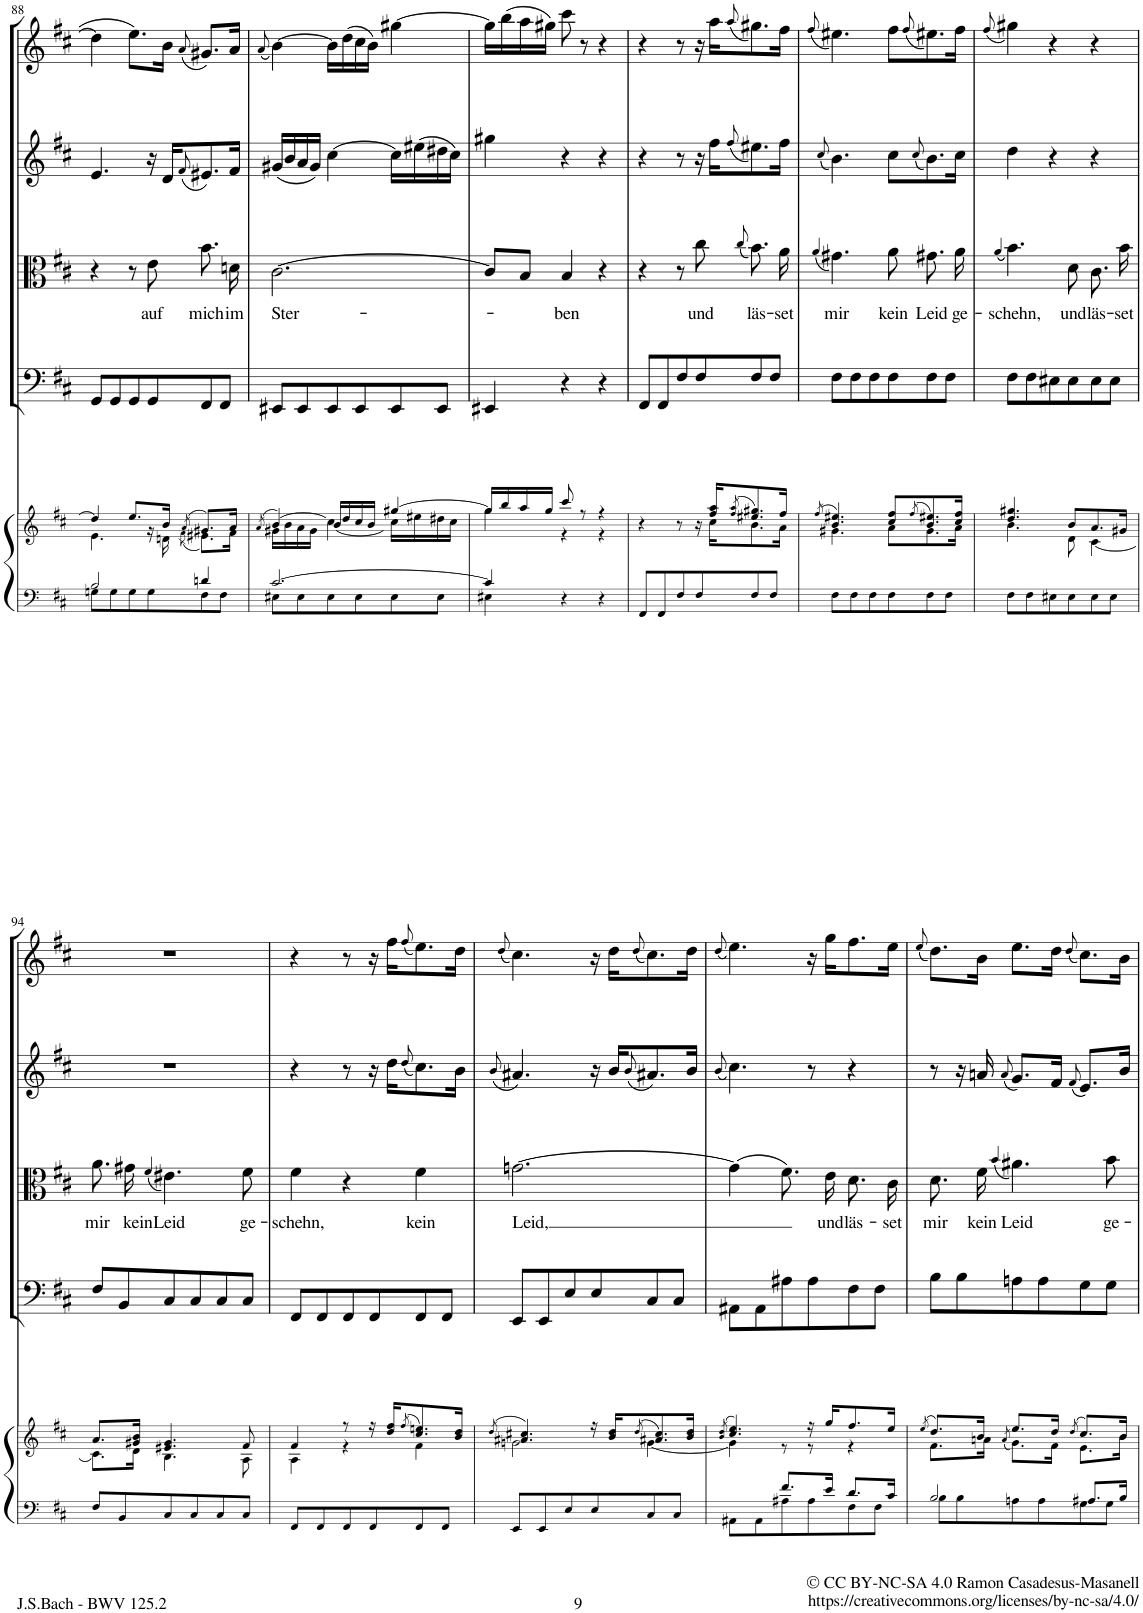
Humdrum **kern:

**kern	**kern	**kern	**kern	**text	**kern	**kern
*part5	*part5	*part4	*part3	*part3	*part2	*part1
*staff6	*staff5	*staff4	*staff3	*staff3	*staff2	*staff1
*I"Piano reduction	*	*I"Continuo	*I"Alto	*	*I"Oboe d'amore	*I"Flauto traverso
*I'Pno	*	*	*	*	*I'Ob	*I'Fl
!!LO:PB:g=z
*clefF4	*clefG2	*clefF4	*clefC3	*	*clefG2	*clefG2
*k[f#c#]	*k[f#c#]	*k[f#c#]	*k[f#c#]	*	*k[f#c#]	*k[f#c#]
*M3/4	*M3/4	*M3/4	*M3/4	*	*M3/4	*M3/4
=88	=88	=88	=88	=88	=88	=88
*^	*^	*	*	*	*	*
2B/	8Gn\L	4dd#/]	4.e\	8GG/L	4r	.	4.e/	4dd#\]
.	8G\	.	.	8GG/	.	.	.	.
.	8G\	8.ee/L	.	8GG/	8r	.	.	8.ee\L
!	!	!	!	!	!	!LO:LY:b	!	!
.	8G\	.	16r	8GG/	8e\	auf	16r	.
.	.	16b/Jk	16dn\	.	.	.	16d/KL	16b\Jk
.	.	(>8qa/	(<8qf#\	.	.	.	(8qf#/	(8qa/
!	!	!	!	!	!	!LO:LY:b	!	!
4dn/	8F#\	8.g#X/L)	8.e#X\L)	8FF#/	8.b\	mich	8.e#X/)	8.g#X/L)
.	8F#\J	.	.	8FF#/J	.	.	.	.
!	!	!	!	!	!	!LO:LY:b	!	!
.	.	16a/Jk	16f#\Jk	.	16dn\	im	16f#/Jk	16a/Jk
=89	=89	=89	=89	=89	=89	=89	=89	=89
.	.	(>8qa/	.	.	.	.	.	(8qa/
!	!	!	!	!	!	!LO:LY:b	!	!
[2.c#/	8E#X\L	[4b/)	16g#X\LL	8EE#X/L	[2.c#\	Ster-	(16g#X/LL	[4b\)
.	.	.	16b\	.	.	.	16b/	.
.	8E#\	.	16a\	8EE#/	.	.	16a/	.
.	.	.	16g#\JJ	.	.	.	16g#/JJ)	.
.	8E#\	16b/LL]	[4cc#\	8EE#/	.	.	[4cc#\	16b\LL]
.	.	16dd/	.	.	.	.	.	(16dd\
.	8E#\	16cc#/	.	8EE#/	.	.	.	16cc#\
.	.	16b/JJ	.	.	.	.	.	16b\JJ)
.	8E#\	[4gg#X/	16cc#\LL]	8EE#/	.	.	16cc#\LL]	[4gg#X\
.	.	.	16ee#X\	.	.	.	(16ee#X\	.
.	8E#\J	.	16dd#X\	8EE#/J	.	.	16dd#X\	.
.	.	.	16cc#\JJ	.	.	.	16cc#\JJ)	.
=90	=90	=90	=90	=90	=90	=90	=90	=90
4c#/]	4E#X\	16gg#/LL]	4gg#X\	4EE#X/	8c#/L]	.	4gg#X\	16gg#\LL]
.	.	16bb/	.	.	.	.	.	(16bb\
.	.	16aa/	.	.	8B/J	.	.	16aa\
.	.	16gg#/JJ	.	.	.	.	.	16gg#X\JJ)
!	!	!	!	!	!	!LO:LY:b	!	!
4r	4ryy	8ccc#/	4r	4r	4B/	-ben	4r	8ccc#\
.	.	8r	.	.	.	.	.	8r
4r	4ryy	4r	4r	4r	4r	.	4r	4r
*v	*v	*	*	*	*	*	*	*
=91	=91	=91	=91	=91	=91	=91	=91
8FF#/L	4r	4ryy	8FF#/L	4r	.	4r	4r
8FF#/	.	.	8FF#/	.	.	.	.
8F#/	8r	8ryy	8F#/	8r	.	8r	8r
!	!	!	!	!	!LO:LY:b	!	!
8F#/	16r	16ryy	8F#/	8cc#\	und	16r	16r
.	16ff#/ 16aa/KL	16cc#\KL	.	.	.	16ff#\KL	16aa\KL
.	(>8qff#/ 8qaa/	.	.	(8qcc#/	.	(8qff#/	(8qaa/
!	!	!	!	!	!LO:LY:b	!	!
8F#/	8.ee#X/ 8.gg#X/)	8.b\	8F#/	8.b\)	läs-	8.ee#X\)	8.gg#X\)
8F#/J	.	.	8F#/J	.	.	.	.
!	!	!	!	!	!LO:LY:b	!	!
.	16ff#/Jk	16a\Jk	.	16a\	-set	16ff#\Jk	16ff#\Jk
=92	=92	=92	=92	=92	=92	=92	=92
.	(>8qff#/	.	.	(4qa/	.	(8qcc#/	(8qff#/
!	!	!	!	!	!LO:LY:b	!	!
8F#\L	4.b/ 4.ee#X/)	4.g#X\	8F#\L	4.g#X\)	mir	4.b\)	4.ee#X\)
8F#\	.	.	8F#\	.	.	.	.
8F#\	.	.	8F#\	.	.	.	.
!	!	!	!	!	!LO:LY:b	!	!
8F#\	8cc#/ 8ff#/L	8a\L	8F#\	8a\	kein	8cc#\L	8ff#\L
.	(>8qff#/	.	.	.	.	(8qcc#/	(8qff#/
!	!	!	!	!	!LO:LY:b	!	!
8F#\	8.b/ 8.ee#X/)	8.g#\	8F#\	8.g#X\	Leid	8.b\)	8.ee#X\)
8F#\J	.	.	8F#\J	.	.	.	.
!	!	!	!	!	!LO:LY:b	!	!
.	16cc#/ 16ff#/Jk	16a\Jk	.	16a\	ge-	16cc#\Jk	16ff#\Jk
=93	=93	=93	=93	=93	=93	=93	=93
.	.	.	.	(4qa/	.	.	(8qff#/
!	!	!	!	!	!LO:LY:b	!	!
8F#\L	4.dd/ 4.gg#X/	4.b\	8F#\L	4.b\)	-schehn,	4dd\	4gg#X\)
8F#\	.	.	8F#\	.	.	.	.
8E#X\	.	.	8E#X\	.	.	4r	4r
!	!	!	!	!	!LO:LY:b	!	!
8E#\	8b/L	8d\	8E#\	8d\	und	.	.
!	!	!	!	!	!LO:LY:b	!	!
8E#\	8.a/	[4c#\	8E#\	8.c#\	läs-	4r	4r
8E#\J	.	.	8E#\J	.	.	.	.
!	!	!	!	!	!LO:LY:b	!	!
.	16g#X/Jk	.	.	16b\	-set	.	.
!!LO:LB:g=z
=94	=94	=94	=94	=94	=94	=94	=94
!	!	!	!	!	!LO:LY:b	!	!
8F#/L	8.a/L	8.c#\L]	8F#/L	8.a\	mir	2.r	2.r
8BB/	.	.	8BB/	.	.	.	.
!	!	!	!	!	!LO:LY:b	!	!
.	16g#X/ 16b/Jk	16d\Jk	.	16g#X\	kein	.	.
.	.	.	.	(4qf#/	.	.	.
!	!	!	!	!	!LO:LY:b	!	!
8C#/	4.e#X/ 4.g#/	4.B\	8C#/	4.e#X\)	Leid	.	.
8C#/	.	.	8C#/	.	.	.	.
8C#/	.	.	8C#/	.	.	.	.
!	!	!	!	!	!LO:LY:b	!	!
8C#/J	8f#/	8A\	8C#/J	8f#\	ge-	.	.
=95	=95	=95	=95	=95	=95	=95	=95
!	!	!	!	!	!LO:LY:b	!	!
8FF#/L	4f#/	4A\	8FF#/L	4f#\	-schehn,	4r	4r
8FF#/	.	.	8FF#/	.	.	.	.
8FF#/	8r	4r	8FF#/	4r	.	8r	8r
8FF#/	16r	.	8FF#/	.	.	16r	16r
.	16dd/ 16ff#/KL	.	.	.	.	16dd\KL	16ff#\KL
.	(>8qff#/	.	.	.	.	(8qdd/	(8qff#/
!	!	!	!	!	!LO:LY:b	!	!
8FF#/	8.cc#/ 8.een/)	4f#\	8FF#/	4f#\	kein	8.cc#\)	8.ee\)
8FF#/J	.	.	8FF#/J	.	.	.	.
.	16b/ 16dd/Jk	.	.	.	.	16b\Jk	16dd\Jk
=96	=96	=96	=96	=96	=96	=96	=96
.	(>8qdd/	.	.	.	.	(8qb/	(8qdd/
!	!	!	!	!	!LO:LY:b	!	!
8EE/L	4.a#X/ 4.cc#X/)	2gn\	8EE/L	[2.gn\	Leid,	4.a#X/)	4.cc#\)
8EE/	.	.	8EE/	.	.	.	.
8E/	.	.	8E/	.	.	.	.
8E/	16r	.	8E/	.	.	16r	16r
.	16b/ 16dd/KL	.	.	.	.	16b/KL	16dd\KL
.	(>8qdd/	.	.	.	.	(8qb/	(8qdd/
8C#/	8.a#X/ 8.cc#/)	[4g\	8C#/	.	.	8.a#X/)	8.cc#\)
8C#/J	.	.	8C#/J	.	.	.	.
.	16b/ 16dd/Jk	.	.	.	.	16b/Jk	16dd\Jk
=97	=97	=97	=97	=97	=97	=97	=97
.	(>8qb/ 8qdd/	.	.	.	.	(8qb/	(8qdd/
*^	*	*	*	*	*	*	*
4ryy	8AA#X\L	4.cc#/ 4.ee/)	4g\]	8AA#X\L	(4g\]	.	4.cc#\)	4.ee\)
.	8AA#\	.	.	8AA#\	.	.	.	.
8.f#/L	8A#X\	.	8r	8A#X\	8.f#\)	.	.	.
.	8A#\	16r	8r	8A#\	.	.	8r	16r
!	!	!	!	!	!	!LO:LY:b	!	!
16e/Jk	.	16gg/KL	.	.	16e\	und	.	16gg\KL
!	!	!	!	!	!	!LO:LY:b	!	!
8.d/L	8F#\	8.ff#/	4r	8F#\	8.d\	läs-	4r	8.ff#\
.	8F#\J	.	.	8F#\J	.	.	.	.
!	!	!	!	!	!	!LO:LY:b	!	!
16c#/Jk	.	16ee/Jk	.	.	16c#\	-set	.	16ee\Jk
=98	=98	=98	=98	=98	=98	=98	=98	=98
.	.	(8qee/	.	.	.	.	.	(8qee/
!	!	!	!	!	!	!LO:LY:b	!	!
2B/	8B\L	8.dd/L)	8.f#\L	8B\L	8.d\	mir	8r	8.dd\L)
.	8B\	.	.	8B\	.	.	16r	.
!	!	!	!	!	!	!LO:LY:b	!	!
.	.	16b/Jk	16an\Jk	.	16f#\	kein	16an/	16b\Jk
.	.	.	(8qa/	.	(4qb/	.	(8qa/	.
!	!	!	!	!	!	!LO:LY:b	!	!
.	8An\	8.ee/L	8.g\L)	8An\	4.a#X\)	Leid	8.g/L)	8.ee\L
.	8A\	.	.	8A\	.	.	.	.
.	.	16dd/Jk	16f#\Jk	.	.	.	16f#/Jk	16dd\Jk
.	.	(8qdd/	.	.	.	.	(8qf#/	(8qdd/
8.A#X/L	8G\	8.cc#/L)	8.e\L	8G\	.	.	8.e/L)	8.cc#\L)
!	!	!	!	!	!	!LO:LY:b	!	!
.	8G\J	.	.	8G\J	8b\	ge-	.	.
16B/Jk	.	16b/Jk	16b\Jk	.	.	.	16b/Jk	16b\Jk
*v	*v	*	*	*	*	*	*	*
*	*v	*v	*	*	*	*	*
=	=	=	=	=	=	=
*-	*-	*-	*-	*-	*-	*-
